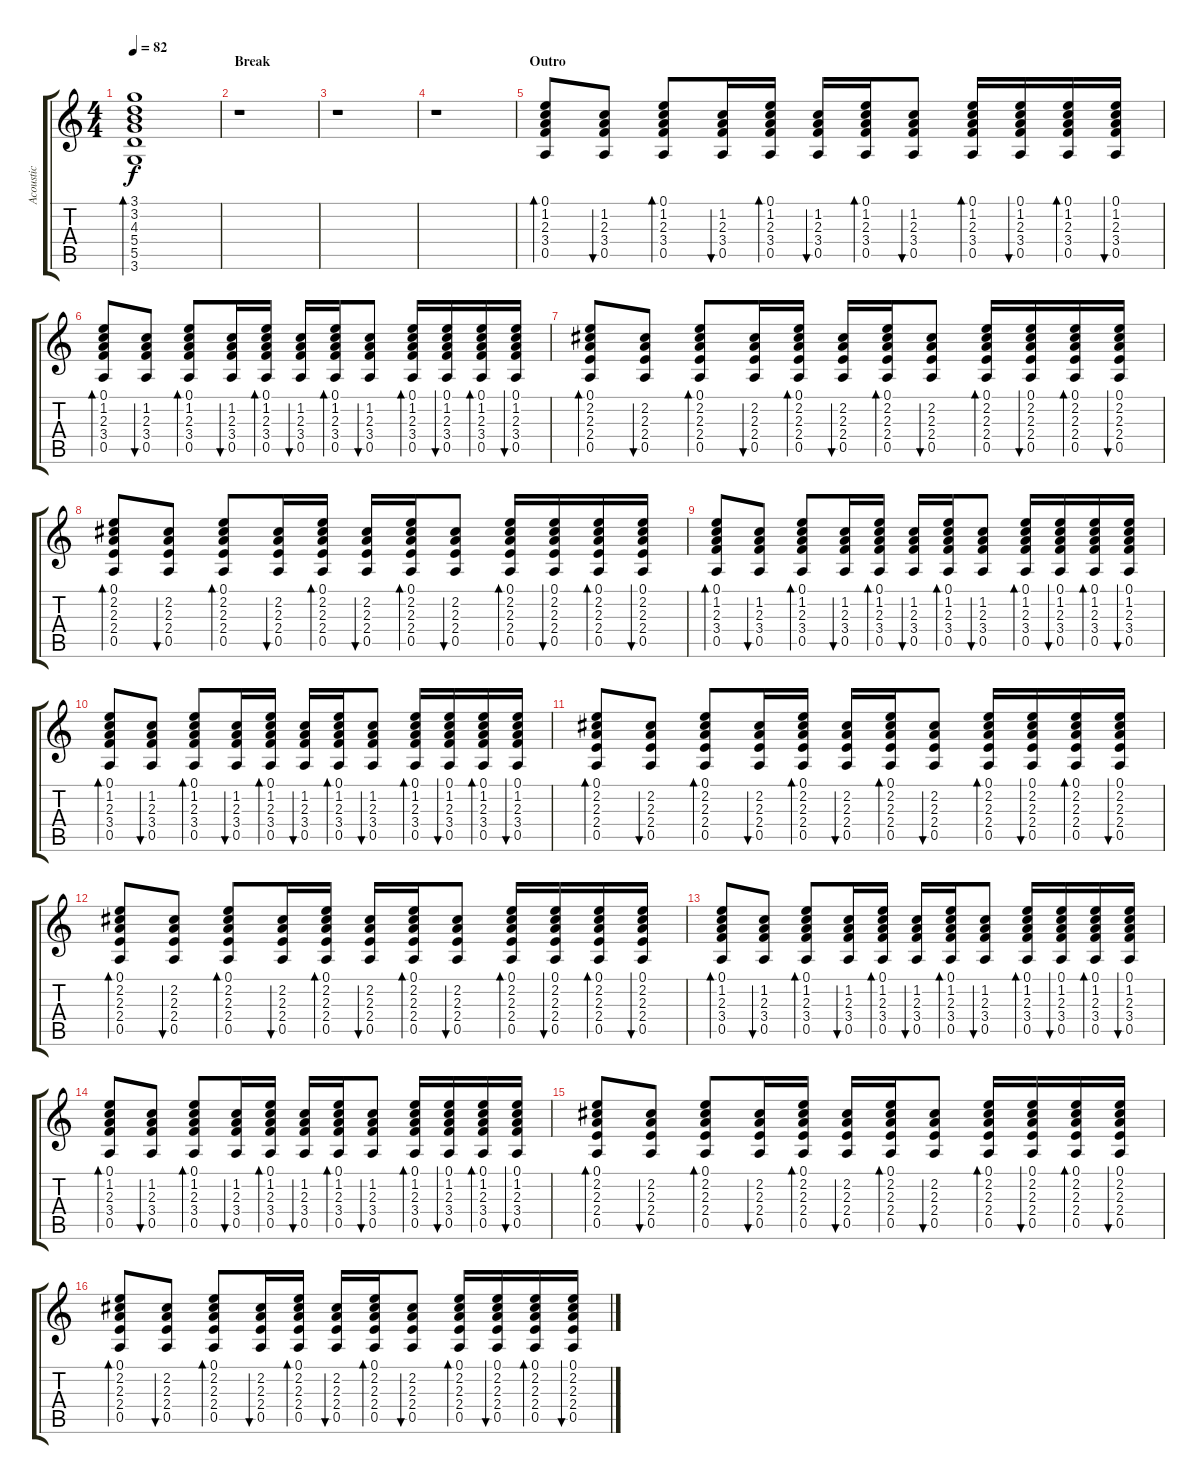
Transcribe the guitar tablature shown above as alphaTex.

\track ("Acoustic" "Acoustic") {instrument acousticguitarsteel}
\staff {score tabs}
\tuning (E4 B3 G3 D3 A2 E2) {hide}
\ts (4 4)
\tempo 82
\clef g2
\ks c
(3.1 3.2 4.3 5.4 5.5 3.6).1{bd 120 dy f} |
\section ("" "Break")
r.1 |
r.1 |
r.1 |
\section ("" "Outro")
(0.1 1.2 2.3 3.4 0.5).8{bd 60} (1.2 2.3 3.4 0.5).8{bu 60} (0.1 1.2 2.3 3.4 0.5).8{bd 60} (1.2 2.3 3.4 0.5).16{bu 60} (0.1 1.2 2.3 3.4 0.5).16{bd 60} (1.2 2.3 3.4 0.5).16{bu 60} (0.1 1.2 2.3 3.4 0.5).16{bd 60} (1.2 2.3 3.4 0.5).8{bu 60} (0.1 1.2 2.3 3.4 0.5).16{bd 60} (0.1 1.2 2.3 3.4 0.5).16{bu 60} (0.1 1.2 2.3 3.4 0.5).16{bd 60} (0.1 1.2 2.3 3.4 0.5).16{bu 60} |
(0.1 1.2 2.3 3.4 0.5).8{bd 60} (1.2 2.3 3.4 0.5).8{bu 60} (0.1 1.2 2.3 3.4 0.5).8{bd 60} (1.2 2.3 3.4 0.5).16{bu 60} (0.1 1.2 2.3 3.4 0.5).16{bd 60} (1.2 2.3 3.4 0.5).16{bu 60} (0.1 1.2 2.3 3.4 0.5).16{bd 60} (1.2 2.3 3.4 0.5).8{bu 60} (0.1 1.2 2.3 3.4 0.5).16{bd 60} (0.1 1.2 2.3 3.4 0.5).16{bu 60} (0.1 1.2 2.3 3.4 0.5).16{bd 60} (0.1 1.2 2.3 3.4 0.5).16{bu 60} |
(0.1 2.2 2.3 2.4 0.5).8{bd 60} (2.2 2.3 2.4 0.5).8{bu 60} (0.1 2.2 2.3 2.4 0.5).8{bd 60} (2.2 2.3 2.4 0.5).16{bu 60} (0.1 2.2 2.3 2.4 0.5).16{bd 60} (2.2 2.3 2.4 0.5).16{bu 60} (0.1 2.2 2.3 2.4 0.5).16{bd 60} (2.2 2.3 2.4 0.5).8{bu 60} (0.1 2.2 2.3 2.4 0.5).16{bd 60} (0.1 2.2 2.3 2.4 0.5).16{bu 60} (0.1 2.2 2.3 2.4 0.5).16{bd 60} (0.1 2.2 2.3 2.4 0.5).16{bu 60} |
(0.1 2.2 2.3 2.4 0.5).8{bd 60} (2.2 2.3 2.4 0.5).8{bu 60} (0.1 2.2 2.3 2.4 0.5).8{bd 60} (2.2 2.3 2.4 0.5).16{bu 60} (0.1 2.2 2.3 2.4 0.5).16{bd 60} (2.2 2.3 2.4 0.5).16{bu 60} (0.1 2.2 2.3 2.4 0.5).16{bd 60} (2.2 2.3 2.4 0.5).8{bu 60} (0.1 2.2 2.3 2.4 0.5).16{bd 60} (0.1 2.2 2.3 2.4 0.5).16{bu 60} (0.1 2.2 2.3 2.4 0.5).16{bd 60} (0.1 2.2 2.3 2.4 0.5).16{bu 60} |
(0.1 1.2 2.3 3.4 0.5).8{bd 60} (1.2 2.3 3.4 0.5).8{bu 60} (0.1 1.2 2.3 3.4 0.5).8{bd 60} (1.2 2.3 3.4 0.5).16{bu 60} (0.1 1.2 2.3 3.4 0.5).16{bd 60} (1.2 2.3 3.4 0.5).16{bu 60} (0.1 1.2 2.3 3.4 0.5).16{bd 60} (1.2 2.3 3.4 0.5).8{bu 60} (0.1 1.2 2.3 3.4 0.5).16{bd 60} (0.1 1.2 2.3 3.4 0.5).16{bu 60} (0.1 1.2 2.3 3.4 0.5).16{bd 60} (0.1 1.2 2.3 3.4 0.5).16{bu 60} |
(0.1 1.2 2.3 3.4 0.5).8{bd 60} (1.2 2.3 3.4 0.5).8{bu 60} (0.1 1.2 2.3 3.4 0.5).8{bd 60} (1.2 2.3 3.4 0.5).16{bu 60} (0.1 1.2 2.3 3.4 0.5).16{bd 60} (1.2 2.3 3.4 0.5).16{bu 60} (0.1 1.2 2.3 3.4 0.5).16{bd 60} (1.2 2.3 3.4 0.5).8{bu 60} (0.1 1.2 2.3 3.4 0.5).16{bd 60} (0.1 1.2 2.3 3.4 0.5).16{bu 60} (0.1 1.2 2.3 3.4 0.5).16{bd 60} (0.1 1.2 2.3 3.4 0.5).16{bu 60} |
(0.1 2.2 2.3 2.4 0.5).8{bd 60} (2.2 2.3 2.4 0.5).8{bu 60} (0.1 2.2 2.3 2.4 0.5).8{bd 60} (2.2 2.3 2.4 0.5).16{bu 60} (0.1 2.2 2.3 2.4 0.5).16{bd 60} (2.2 2.3 2.4 0.5).16{bu 60} (0.1 2.2 2.3 2.4 0.5).16{bd 60} (2.2 2.3 2.4 0.5).8{bu 60} (0.1 2.2 2.3 2.4 0.5).16{bd 60} (0.1 2.2 2.3 2.4 0.5).16{bu 60} (0.1 2.2 2.3 2.4 0.5).16{bd 60} (0.1 2.2 2.3 2.4 0.5).16{bu 60} |
(0.1 2.2 2.3 2.4 0.5).8{bd 60} (2.2 2.3 2.4 0.5).8{bu 60} (0.1 2.2 2.3 2.4 0.5).8{bd 60} (2.2 2.3 2.4 0.5).16{bu 60} (0.1 2.2 2.3 2.4 0.5).16{bd 60} (2.2 2.3 2.4 0.5).16{bu 60} (0.1 2.2 2.3 2.4 0.5).16{bd 60} (2.2 2.3 2.4 0.5).8{bu 60} (0.1 2.2 2.3 2.4 0.5).16{bd 60} (0.1 2.2 2.3 2.4 0.5).16{bu 60} (0.1 2.2 2.3 2.4 0.5).16{bd 60} (0.1 2.2 2.3 2.4 0.5).16{bu 60} |
(0.1 1.2 2.3 3.4 0.5).8{bd 60} (1.2 2.3 3.4 0.5).8{bu 60} (0.1 1.2 2.3 3.4 0.5).8{bd 60} (1.2 2.3 3.4 0.5).16{bu 60} (0.1 1.2 2.3 3.4 0.5).16{bd 60} (1.2 2.3 3.4 0.5).16{bu 60} (0.1 1.2 2.3 3.4 0.5).16{bd 60} (1.2 2.3 3.4 0.5).8{bu 60} (0.1 1.2 2.3 3.4 0.5).16{bd 60} (0.1 1.2 2.3 3.4 0.5).16{bu 60} (0.1 1.2 2.3 3.4 0.5).16{bd 60} (0.1 1.2 2.3 3.4 0.5).16{bu 60} |
(0.1 1.2 2.3 3.4 0.5).8{bd 60} (1.2 2.3 3.4 0.5).8{bu 60} (0.1 1.2 2.3 3.4 0.5).8{bd 60} (1.2 2.3 3.4 0.5).16{bu 60} (0.1 1.2 2.3 3.4 0.5).16{bd 60} (1.2 2.3 3.4 0.5).16{bu 60} (0.1 1.2 2.3 3.4 0.5).16{bd 60} (1.2 2.3 3.4 0.5).8{bu 60} (0.1 1.2 2.3 3.4 0.5).16{bd 60} (0.1 1.2 2.3 3.4 0.5).16{bu 60} (0.1 1.2 2.3 3.4 0.5).16{bd 60} (0.1 1.2 2.3 3.4 0.5).16{bu 60} |
(0.1 2.2 2.3 2.4 0.5).8{bd 60} (2.2 2.3 2.4 0.5).8{bu 60} (0.1 2.2 2.3 2.4 0.5).8{bd 60} (2.2 2.3 2.4 0.5).16{bu 60} (0.1 2.2 2.3 2.4 0.5).16{bd 60} (2.2 2.3 2.4 0.5).16{bu 60} (0.1 2.2 2.3 2.4 0.5).16{bd 60} (2.2 2.3 2.4 0.5).8{bu 60} (0.1 2.2 2.3 2.4 0.5).16{bd 60} (0.1 2.2 2.3 2.4 0.5).16{bu 60} (0.1 2.2 2.3 2.4 0.5).16{bd 60} (0.1 2.2 2.3 2.4 0.5).16{bu 60} |
(0.1 2.2 2.3 2.4 0.5).8{bd 60} (2.2 2.3 2.4 0.5).8{bu 60} (0.1 2.2 2.3 2.4 0.5).8{bd 60} (2.2 2.3 2.4 0.5).16{bu 60} (0.1 2.2 2.3 2.4 0.5).16{bd 60} (2.2 2.3 2.4 0.5).16{bu 60} (0.1 2.2 2.3 2.4 0.5).16{bd 60} (2.2 2.3 2.4 0.5).8{bu 60} (0.1 2.2 2.3 2.4 0.5).16{bd 60} (0.1 2.2 2.3 2.4 0.5).16{bu 60} (0.1 2.2 2.3 2.4 0.5).16{bd 60} (0.1 2.2 2.3 2.4 0.5).16{bu 60}
